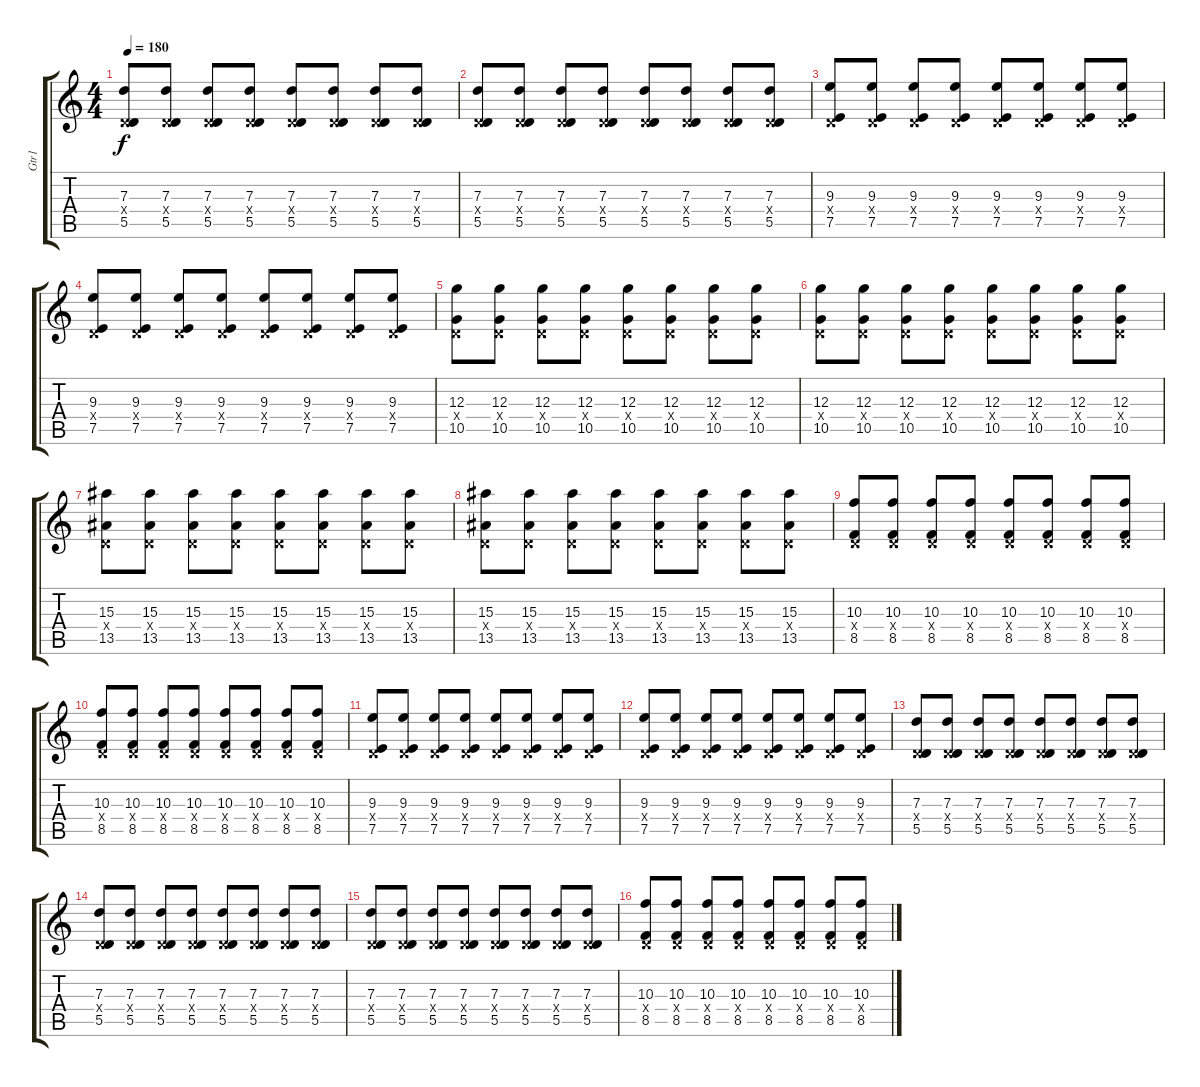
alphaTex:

\track ("Gtr1" "Gtr1") {instrument distortionguitar}
\staff {score tabs}
\tuning (E4 B3 G3 D3 A2 D2) {hide}
\ts (4 4)
\tempo 180
\clef g2
\ks c
(7.3 0.4{x} 5.5).8{dy f} (7.3 0.4{x} 5.5).8 (7.3 0.4{x} 5.5).8 (7.3 0.4{x} 5.5).8 (7.3 0.4{x} 5.5).8 (7.3 0.4{x} 5.5).8 (7.3 0.4{x} 5.5).8 (7.3 0.4{x} 5.5).8 |
(7.3 0.4{x} 5.5).8 (7.3 0.4{x} 5.5).8 (7.3 0.4{x} 5.5).8 (7.3 0.4{x} 5.5).8 (7.3 0.4{x} 5.5).8 (7.3 0.4{x} 5.5).8 (7.3 0.4{x} 5.5).8 (7.3 0.4{x} 5.5).8 |
(9.3 0.4{x} 7.5).8 (9.3 0.4{x} 7.5).8 (9.3 0.4{x} 7.5).8 (9.3 0.4{x} 7.5).8 (9.3 0.4{x} 7.5).8 (9.3 0.4{x} 7.5).8 (9.3 0.4{x} 7.5).8 (9.3 0.4{x} 7.5).8 |
(9.3 0.4{x} 7.5).8 (9.3 0.4{x} 7.5).8 (9.3 0.4{x} 7.5).8 (9.3 0.4{x} 7.5).8 (9.3 0.4{x} 7.5).8 (9.3 0.4{x} 7.5).8 (9.3 0.4{x} 7.5).8 (9.3 0.4{x} 7.5).8 |
(12.3 0.4{x} 10.5).8 (12.3 0.4{x} 10.5).8 (12.3 0.4{x} 10.5).8 (12.3 0.4{x} 10.5).8 (12.3 0.4{x} 10.5).8 (12.3 0.4{x} 10.5).8 (12.3 0.4{x} 10.5).8 (12.3 0.4{x} 10.5).8 |
(12.3 0.4{x} 10.5).8 (12.3 0.4{x} 10.5).8 (12.3 0.4{x} 10.5).8 (12.3 0.4{x} 10.5).8 (12.3 0.4{x} 10.5).8 (12.3 0.4{x} 10.5).8 (12.3 0.4{x} 10.5).8 (12.3 0.4{x} 10.5).8 |
(15.3 0.4{x} 13.5).8 (15.3 0.4{x} 13.5).8 (15.3 0.4{x} 13.5).8 (15.3 0.4{x} 13.5).8 (15.3 0.4{x} 13.5).8 (15.3 0.4{x} 13.5).8 (15.3 0.4{x} 13.5).8 (15.3 0.4{x} 13.5).8 |
(15.3 0.4{x} 13.5).8 (15.3 0.4{x} 13.5).8 (15.3 0.4{x} 13.5).8 (15.3 0.4{x} 13.5).8 (15.3 0.4{x} 13.5).8 (15.3 0.4{x} 13.5).8 (15.3 0.4{x} 13.5).8 (15.3 0.4{x} 13.5).8 |
(10.3 0.4{x} 8.5).8 (10.3 0.4{x} 8.5).8 (10.3 0.4{x} 8.5).8 (10.3 0.4{x} 8.5).8 (10.3 0.4{x} 8.5).8 (10.3 0.4{x} 8.5).8 (10.3 0.4{x} 8.5).8 (10.3 0.4{x} 8.5).8 |
(10.3 0.4{x} 8.5).8 (10.3 0.4{x} 8.5).8 (10.3 0.4{x} 8.5).8 (10.3 0.4{x} 8.5).8 (10.3 0.4{x} 8.5).8 (10.3 0.4{x} 8.5).8 (10.3 0.4{x} 8.5).8 (10.3 0.4{x} 8.5).8 |
(9.3 0.4{x} 7.5).8 (9.3 0.4{x} 7.5).8 (9.3 0.4{x} 7.5).8 (9.3 0.4{x} 7.5).8 (9.3 0.4{x} 7.5).8 (9.3 0.4{x} 7.5).8 (9.3 0.4{x} 7.5).8 (9.3 0.4{x} 7.5).8 |
(9.3 0.4{x} 7.5).8 (9.3 0.4{x} 7.5).8 (9.3 0.4{x} 7.5).8 (9.3 0.4{x} 7.5).8 (9.3 0.4{x} 7.5).8 (9.3 0.4{x} 7.5).8 (9.3 0.4{x} 7.5).8 (9.3 0.4{x} 7.5).8 |
(7.3 0.4{x} 5.5).8 (7.3 0.4{x} 5.5).8 (7.3 0.4{x} 5.5).8 (7.3 0.4{x} 5.5).8 (7.3 0.4{x} 5.5).8 (7.3 0.4{x} 5.5).8 (7.3 0.4{x} 5.5).8 (7.3 0.4{x} 5.5).8 |
(7.3 0.4{x} 5.5).8 (7.3 0.4{x} 5.5).8 (7.3 0.4{x} 5.5).8 (7.3 0.4{x} 5.5).8 (7.3 0.4{x} 5.5).8 (7.3 0.4{x} 5.5).8 (7.3 0.4{x} 5.5).8 (7.3 0.4{x} 5.5).8 |
(7.3 0.4{x} 5.5).8 (7.3 0.4{x} 5.5).8 (7.3 0.4{x} 5.5).8 (7.3 0.4{x} 5.5).8 (7.3 0.4{x} 5.5).8 (7.3 0.4{x} 5.5).8 (7.3 0.4{x} 5.5).8 (7.3 0.4{x} 5.5).8 |
(10.3 0.4{x} 8.5).8 (10.3 0.4{x} 8.5).8 (10.3 0.4{x} 8.5).8 (10.3 0.4{x} 8.5).8 (10.3 0.4{x} 8.5).8 (10.3 0.4{x} 8.5).8 (10.3 0.4{x} 8.5).8 (10.3 0.4{x} 8.5).8
